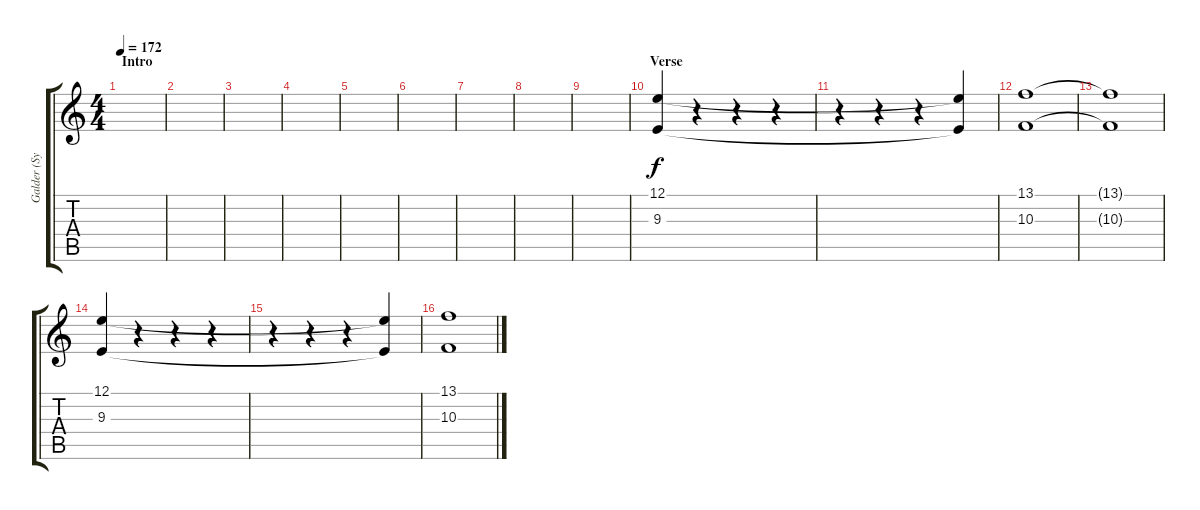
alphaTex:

\track ("Galder (Synth)" "Galder (Sy") {instrument choiraahs}
\staff {score tabs}
\tuning (E4 B3 G3 D3 A2 E2) {hide}
\ts (4 4)
\section ("" "Intro")
\tempo 172
\clef g2
\ks c
|
|
|
|
|
|
|
|
|
\section ("" "Verse")
(12.1 9.3).4 r.4 r.4 r.4 |
r.4 r.4 r.4 (12.1{t} 9.3{t}).4 |
(13.1 10.3).1 |
(13.1{t} 10.3{t}).1 |
(12.1 9.3).4 r.4 r.4 r.4 |
r.4 r.4 r.4 (12.1{t} 9.3{t}).4 |
(13.1 10.3).1
